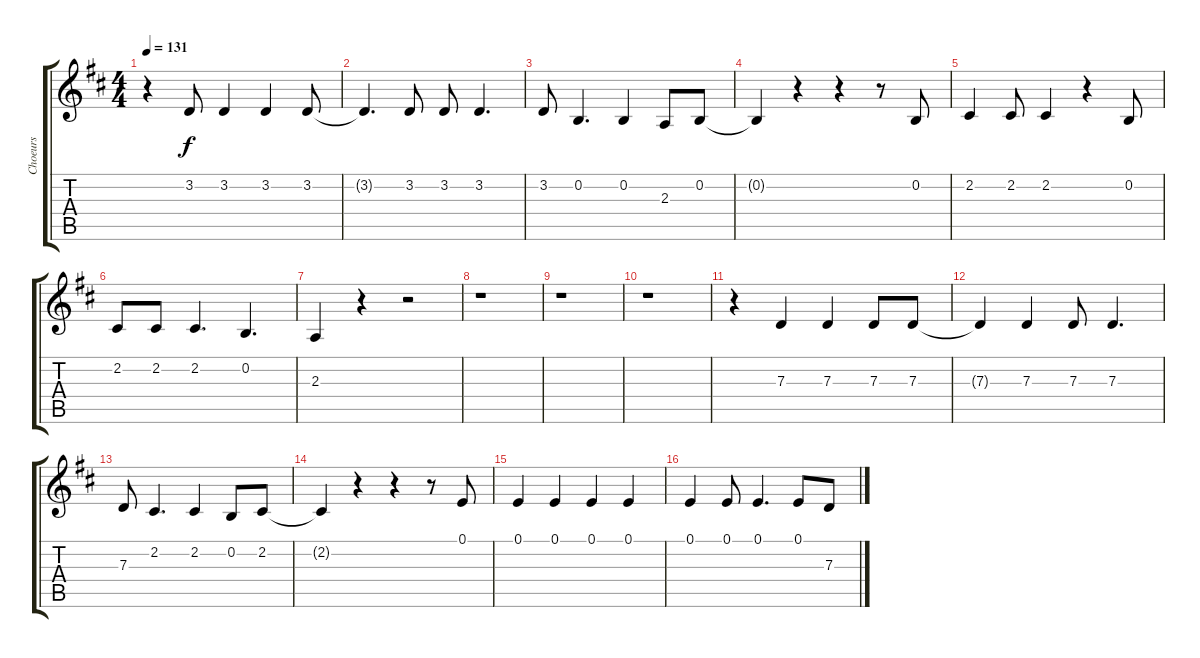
\track ("Choeurs" "Choeurs") {instrument flute}
\staff {score tabs}
\tuning (E4 B3 G3 D3 A2 E2) {hide}
\ts (4 4)
\tempo 131
\clef g2
\ks d
r.4{dy f} 3.2.8 3.2.4 3.2.4 3.2.8 |
3.2{t}.4{d} 3.2.8 3.2.8 3.2.4{d} |
3.2.8 0.2.4{d} 0.2.4 2.3.8 0.2.8 |
0.2{t}.4 r.4 r.4 r.8 0.2.8 |
2.2.4 2.2.8 2.2.4 r.4 0.2.8 |
2.2.8 2.2.8 2.2.4{d} 0.2.4{d} |
2.3.4 r.4 r.2 |
r.1 |
r.1 |
r.1 |
r.4 7.3.4 7.3.4 7.3.8 7.3.8 |
7.3{t}.4 7.3.4 7.3.8 7.3.4{d} |
7.3.8 2.2.4{d} 2.2.4 0.2.8 2.2.8 |
2.2{t}.4 r.4 r.4 r.8 0.1.8 |
0.1.4 0.1.4 0.1.4 0.1.4 |
0.1.4 0.1.8 0.1.4{d} 0.1.8 7.3.8
